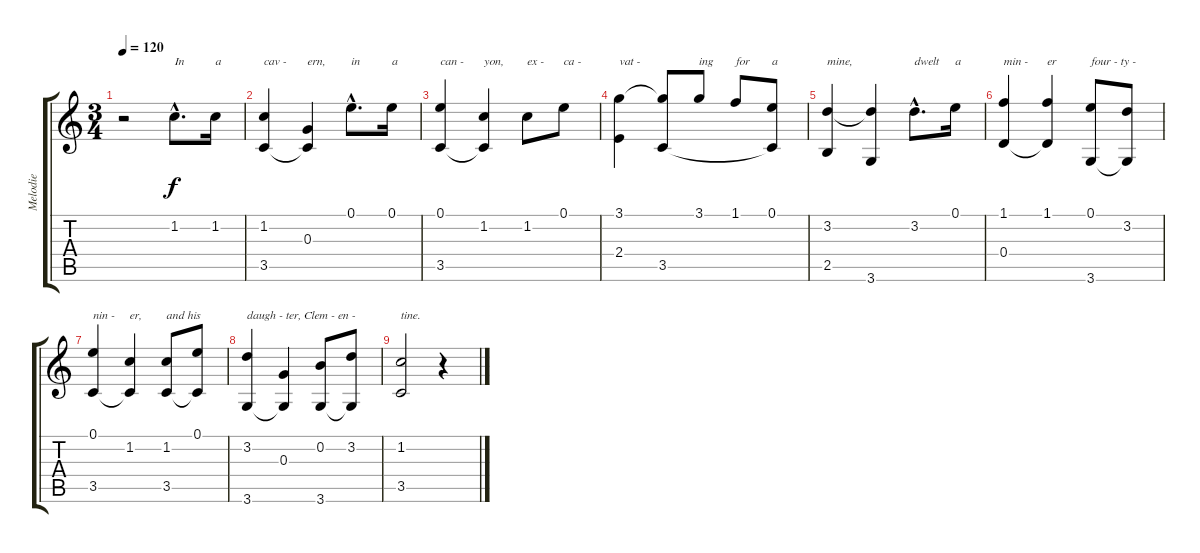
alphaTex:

\track ("Melodie" "Melodie") {instrument acousticguitarnylon}
\staff {score tabs}
\tuning (E4 B3 G3 D3 A2 E2) {hide}
\ts (3 4)
\tempo 120
\clef g2
\ks c
r.2{dy f instrument acousticguitarnylon} 1.2{hac}.8{d txt "In"} 1.2.16{txt "a"} |
(1.2 3.5).4{txt "cav -"} (0.3 3.5{t}).4{txt "ern,"} 0.1{hac}.8{d txt "in"} 0.1.16{txt "a"} |
(0.1 3.5).4{txt "can -"} (1.2 3.5{t}).4{txt "yon,"} 1.2.8{txt "ex -"} 0.1.8{txt "ca -"} |
(3.1 2.4).4{txt "vat -"} (3.1{t} 3.5).8 3.1.8{txt "ing"} 1.1.8{txt "for"} (0.1 3.5{t}).8{txt "a"} |
(3.2 2.5).4{txt "mine,"} (3.2{t} 3.6).4 3.2{hac}.8{d txt "dwelt"} 0.1.16{txt "a"} |
(1.1 0.4).4{txt "min -"} (1.1 0.4{t}).4{txt "er"} (0.1 3.6).8{txt "four - ty -"} (3.2 3.6{t}).8 |
(0.1 3.5).4{txt "nin -"} (1.2 3.5{t}).4{txt "er,"} (1.2 3.5).8{txt "and his"} (0.1 3.5{t}).8 |
(3.2 3.6).4{txt "daugh - ter, Clem - en -"} (0.3 3.6{t}).4 (0.2 3.6).8 (3.2 3.6{t}).8 |
(1.2 3.5).2{txt "tine."} r.4
